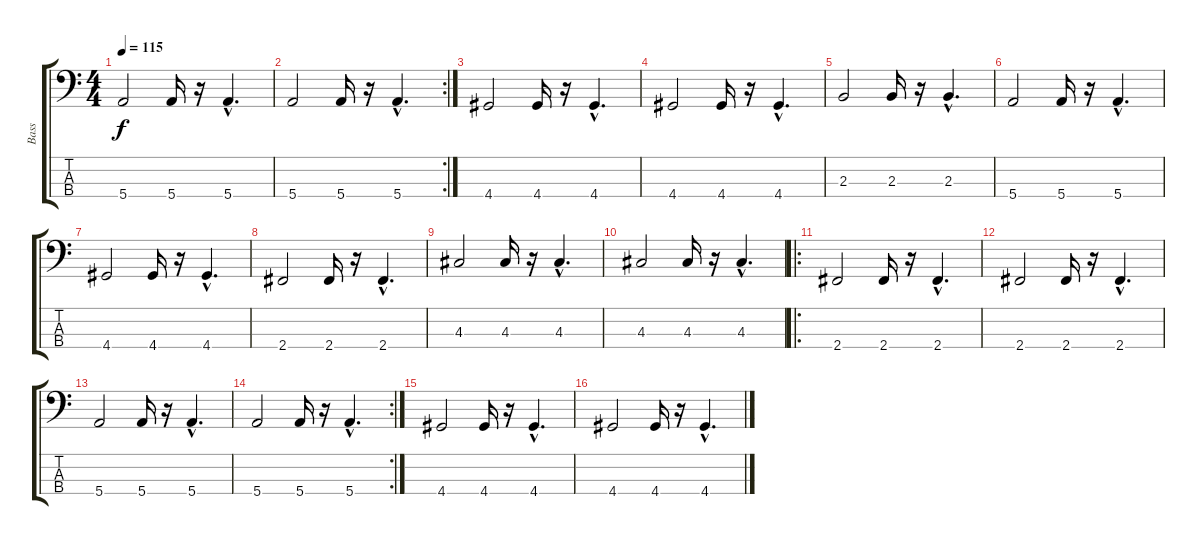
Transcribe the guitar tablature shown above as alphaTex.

\track ("Bass" "Bass") {instrument electricbasspick}
\staff {score tabs}
\tuning (G2 D2 A1 E1) {hide}
\ts (4 4)
\tempo 115
\clef f4
\ks c
5.4.2{dy f} 5.4.16 r.16 5.4{hac}.4{d} |
\rc 2
5.4.2 5.4.16 r.16 5.4{hac}.4{d} |
4.4.2 4.4.16 r.16 4.4{hac}.4{d} |
4.4.2 4.4.16 r.16 4.4{hac}.4{d} |
2.3.2 2.3.16 r.16 2.3{hac}.4{d} |
5.4.2 5.4.16 r.16 5.4{hac}.4{d} |
4.4.2 4.4.16 r.16 4.4{hac}.4{d} |
2.4.2 2.4.16 r.16 2.4{hac}.4{d} |
4.3.2 4.3.16 r.16 4.3{hac}.4{d} |
4.3.2 4.3.16 r.16 4.3{hac}.4{d} |
\ro
2.4.2 2.4.16 r.16 2.4{hac}.4{d} |
2.4.2 2.4.16 r.16 2.4{hac}.4{d} |
5.4.2 5.4.16 r.16 5.4{hac}.4{d} |
\rc 2
5.4.2 5.4.16 r.16 5.4{hac}.4{d} |
4.4.2 4.4.16 r.16 4.4{hac}.4{d} |
4.4.2 4.4.16 r.16 4.4{hac}.4{d}
